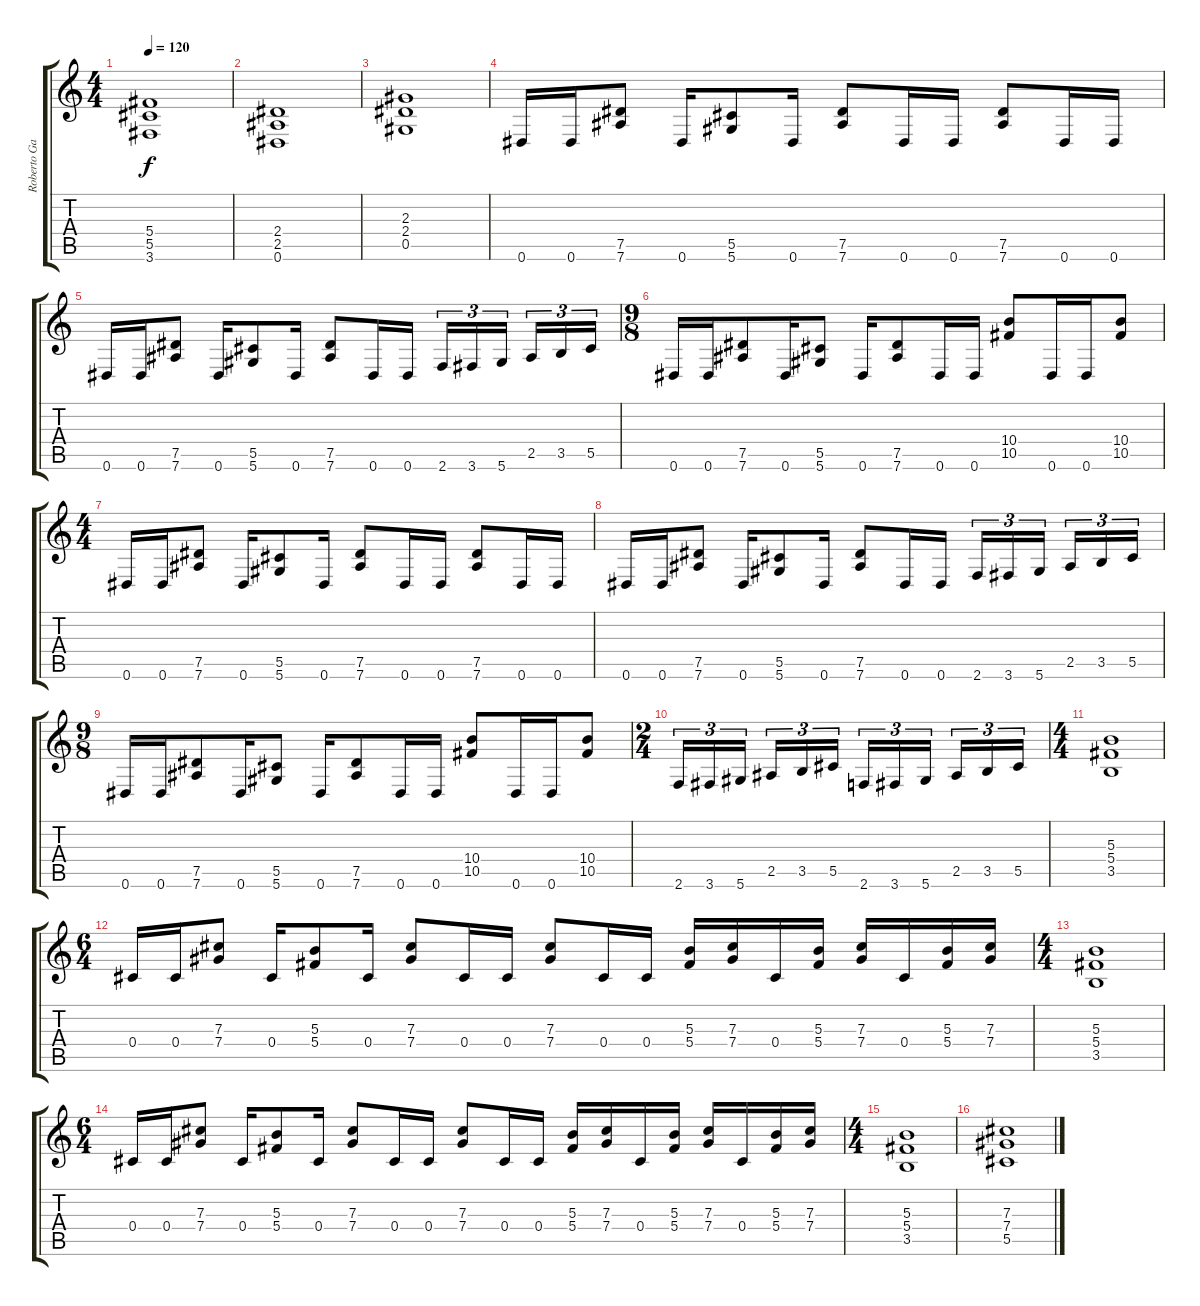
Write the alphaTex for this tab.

\track ("Roberto García" "Roberto Ga") {instrument distortionguitar}
\staff {score tabs}
\tuning (Eb4 Bb3 Gb3 Db3 Ab2 Eb2) {hide}
\ts (4 4)
\tempo 120
\clef g2
\ks c
(5.4 5.5 3.6).1{dy f} |
(2.4 2.5 0.6).1 |
(2.3 2.4 0.5).1 |
0.6.16 0.6.16 (7.5 7.6).8 0.6.16 (5.5 5.6).8 0.6.16 (7.5 7.6).8 0.6.16 0.6.16 (7.5 7.6).8 0.6.16 0.6.16 |
0.6.16 0.6.16 (7.5 7.6).8 0.6.16 (5.5 5.6).8 0.6.16 (7.5 7.6).8 0.6.16 0.6.16 2.6.16{tu (3 2)} 3.6.16{tu (3 2)} 5.6.16{tu (3 2)} 2.5.16{tu (3 2)} 3.5.16{tu (3 2)} 5.5.16{tu (3 2)} |
\ts (9 8)
0.6.16 0.6.16 (7.5 7.6).8 0.6.16 (5.5 5.6).8 0.6.16 (7.5 7.6).8 0.6.16 0.6.16 (10.4 10.5).8 0.6.16 0.6.16 (10.4 10.5).8 |
\ts (4 4)
0.6.16 0.6.16 (7.5 7.6).8 0.6.16 (5.5 5.6).8 0.6.16 (7.5 7.6).8 0.6.16 0.6.16 (7.5 7.6).8 0.6.16 0.6.16 |
0.6.16 0.6.16 (7.5 7.6).8 0.6.16 (5.5 5.6).8 0.6.16 (7.5 7.6).8 0.6.16 0.6.16 2.6.16{tu (3 2)} 3.6.16{tu (3 2)} 5.6.16{tu (3 2)} 2.5.16{tu (3 2)} 3.5.16{tu (3 2)} 5.5.16{tu (3 2)} |
\ts (9 8)
0.6.16 0.6.16 (7.5 7.6).8 0.6.16 (5.5 5.6).8 0.6.16 (7.5 7.6).8 0.6.16 0.6.16 (10.4 10.5).8 0.6.16 0.6.16 (10.4 10.5).8 |
\ts (2 4)
2.6.16{tu (3 2)} 3.6.16{tu (3 2)} 5.6.16{tu (3 2)} 2.5.16{tu (3 2)} 3.5.16{tu (3 2)} 5.5.16{tu (3 2)} 2.6.16{tu (3 2)} 3.6.16{tu (3 2)} 5.6.16{tu (3 2)} 2.5.16{tu (3 2)} 3.5.16{tu (3 2)} 5.5.16{tu (3 2)} |
\ts (4 4)
(5.3 5.4 3.5).1 |
\ts (6 4)
0.4.16 0.4.16 (7.3 7.4).8 0.4.16 (5.3 5.4).8 0.4.16 (7.3 7.4).8 0.4.16 0.4.16 (7.3 7.4).8 0.4.16 0.4.16 (5.3 5.4).16 (7.3 7.4).16 0.4.16 (5.3 5.4).16 (7.3 7.4).16 0.4.16 (5.3 5.4).16 (7.3 7.4).16 |
\ts (4 4)
(5.3 5.4 3.5).1 |
\ts (6 4)
0.4.16 0.4.16 (7.3 7.4).8 0.4.16 (5.3 5.4).8 0.4.16 (7.3 7.4).8 0.4.16 0.4.16 (7.3 7.4).8 0.4.16 0.4.16 (5.3 5.4).16 (7.3 7.4).16 0.4.16 (5.3 5.4).16 (7.3 7.4).16 0.4.16 (5.3 5.4).16 (7.3 7.4).16 |
\ts (4 4)
(5.3 5.4 3.5).1 |
(7.3 7.4 5.5).1
